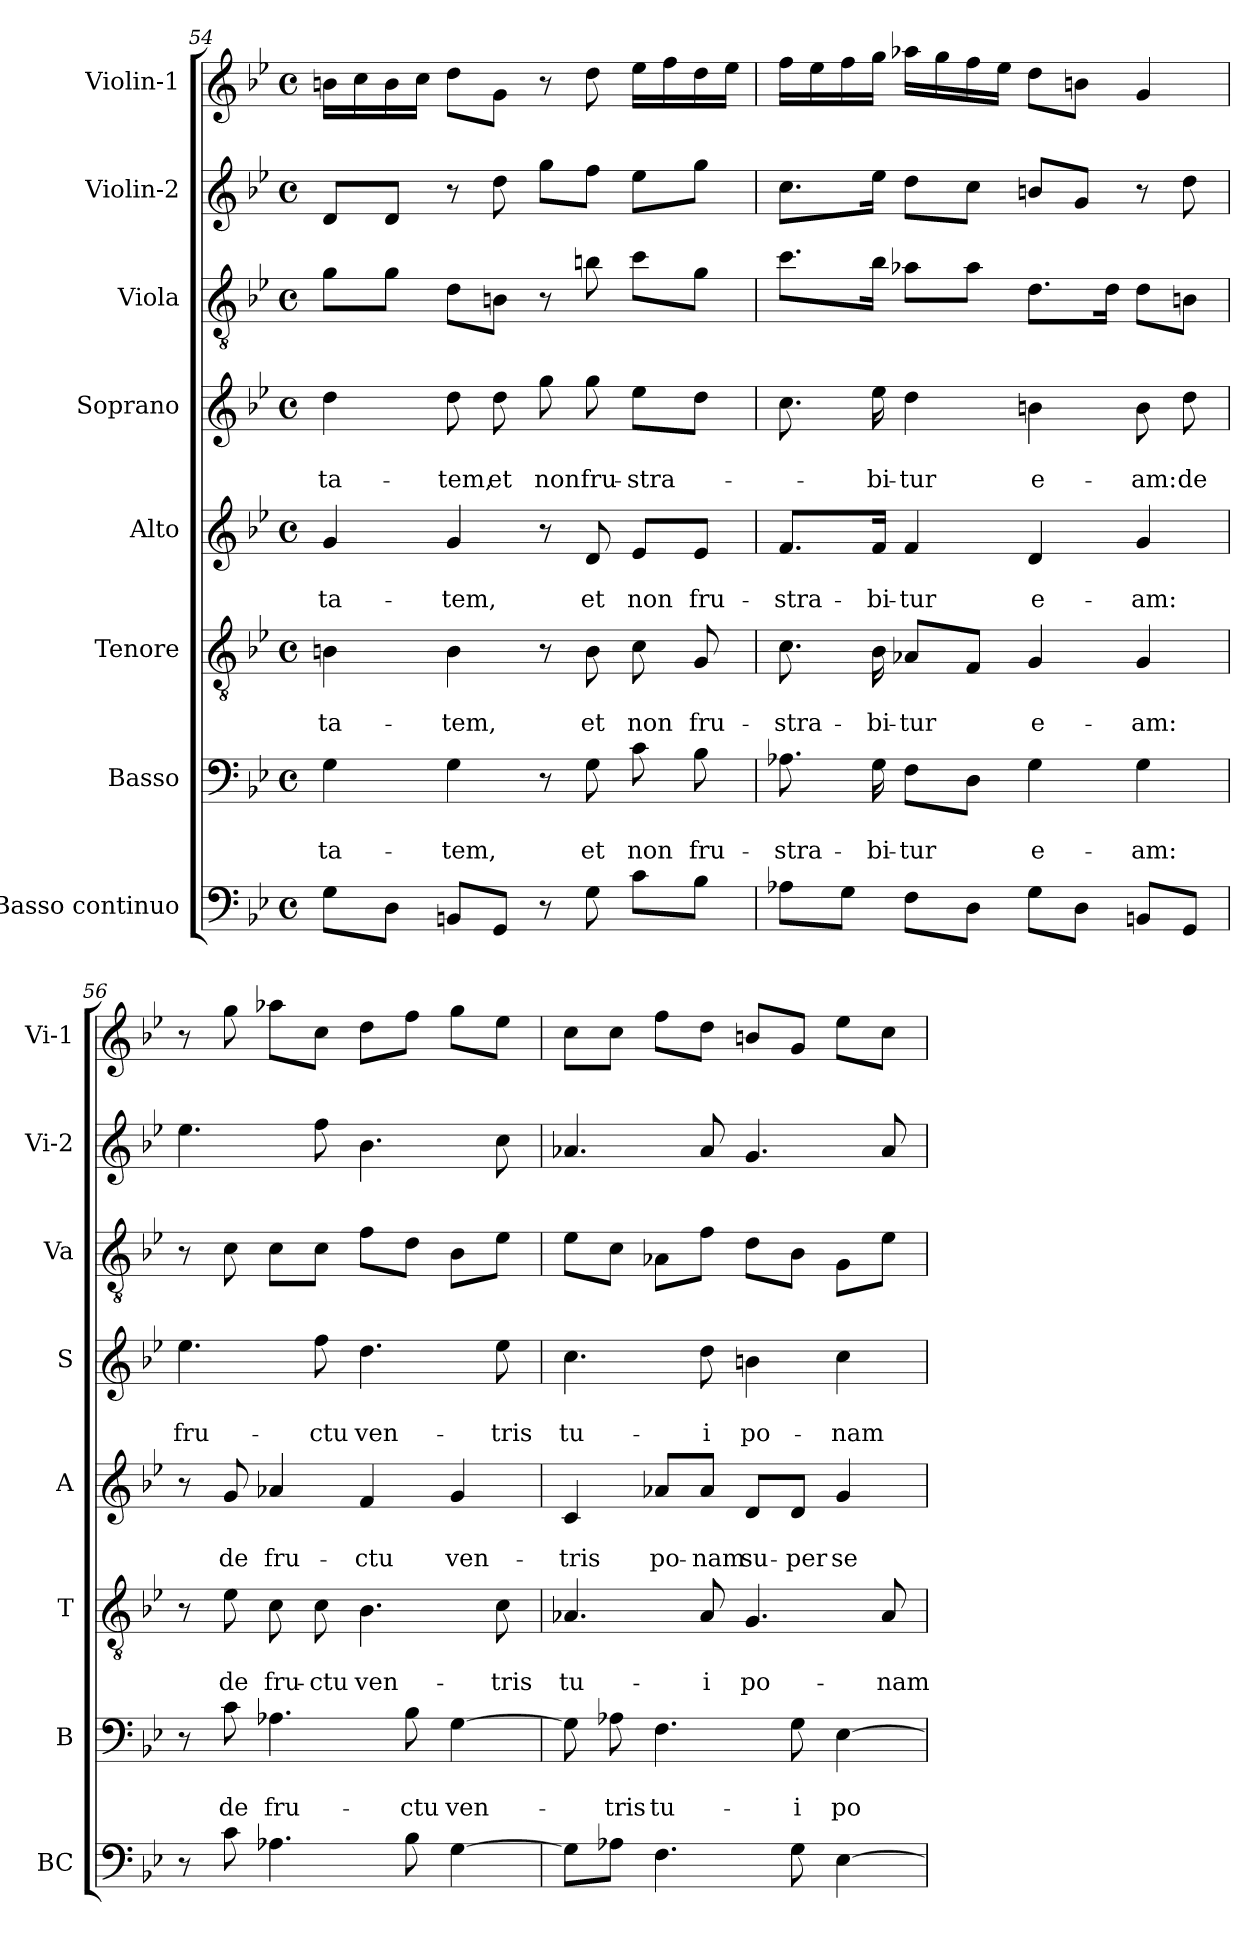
**kern	**kern	**text	**text	**kern	**text	**text	**kern	**text	**text	**kern	**text	**text	**kern	**kern	**kern
*part8	*part7	*part7	*part7	*part6	*part6	*part6	*part5	*part5	*part5	*part4	*part4	*part4	*part3	*part2	*part1
*staff8	*staff7	*staff7	*staff7	*staff6	*staff6	*staff6	*staff5	*staff5	*staff5	*staff4	*staff4	*staff4	*staff3	*staff2	*staff1
*I"Basso continuo	*I"Basso	*	*	*I"Tenore	*	*	*I"Alto	*	*	*I"Soprano	*	*	*I"Viola	*I"Violin-2	*I"Violin-1
*I'BC	*I'B	*	*	*I'T	*	*	*I'A	*	*	*I'S	*	*	*I'Va	*I'Vi-2	*I'Vi-1
*clefF4	*clefF4	*	*	*clefGv2	*	*	*clefG2	*	*	*clefG2	*	*	*clefGv2	*clefG2	*clefG2
*k[b-e-]	*k[b-e-]	*	*	*k[b-e-]	*	*	*k[b-e-]	*	*	*k[b-e-]	*	*	*k[b-e-]	*k[b-e-]	*k[b-e-]
*B-:	*B-:	*	*	*B-:	*	*	*B-:	*	*	*B-:	*	*	*B-:	*B-:	*B-:
*M4/4	*M4/4	*	*	*M4/4	*	*	*M4/4	*	*	*M4/4	*	*	*M4/4	*M4/4	*M4/4
*met(c)	*met(c)	*	*	*met(c)	*	*	*met(c)	*	*	*met(c)	*	*	*met(c)	*met(c)	*met(c)
=54	=54	=54	=54	=54	=54	=54	=54	=54	=54	=54	=54	=54	=54	=54	=54
!	!	!	!LO:LY:b	!	!	!LO:LY:b	!	!	!LO:LY:b	!	!	!LO:LY:b	!	!	!
8G\L	4G\	.	ta-	4Bn\	.	ta-	4g/	.	ta-	4dd\	.	ta-	8g\L	8d/L	16bn\LL
.	.	.	.	.	.	.	.	.	.	.	.	.	.	.	16cc\
8D\J	.	.	.	.	.	.	.	.	.	.	.	.	8g\J	8d/J	16b\
.	.	.	.	.	.	.	.	.	.	.	.	.	.	.	16cc\JJ
!	!	!	!LO:LY:b	!	!	!LO:LY:b	!	!	!LO:LY:b	!	!	!LO:LY:b	!	!	!
8BBn/L	4G\	.	-tem,	4B\	.	-tem,	4g/	.	-tem,	8dd\	.	-tem,	8d\L	8r	8dd\L
!	!	!	!	!	!	!	!	!	!	!	!	!LO:LY:b	!	!	!
8GG/J	.	.	.	.	.	.	.	.	.	8dd\	.	et	8Bn\J	8dd\	8g\J
!	!	!	!	!	!	!	!	!	!	!	!	!LO:LY:b	!	!	!
8r	8r	.	.	8r	.	.	8r	.	.	8gg\	.	non	8r	8gg\L	8r
!	!	!	!LO:LY:b	!	!	!LO:LY:b	!	!	!LO:LY:b	!	!	!LO:LY:b	!	!	!
8G\	8G\	.	et	8B\	.	et	8d/	.	et	8gg\	.	fru-	8bn\	8ff\J	8dd\
!	!	!	!LO:LY:b	!	!	!LO:LY:b	!	!	!LO:LY:b	!	!	!LO:LY:b	!	!	!
8c\L	8c\	.	non	8c\	.	non	8e-/L	.	non	8ee-\L	.	-stra-	8cc\L	8ee-\L	16ee-\LL
.	.	.	.	.	.	.	.	.	.	.	.	.	.	.	16ff\
!	!	!	!LO:LY:b	!	!	!LO:LY:b	!	!	!LO:LY:b	!	!	!	!	!	!
8B-\J	8B-\	.	fru-	8G/	.	fru-	8e-/J	.	fru-	8dd\J	.	.	8g\J	8gg\J	16dd\
.	.	.	.	.	.	.	.	.	.	.	.	.	.	.	16ee-\JJ
=55	=55	=55	=55	=55	=55	=55	=55	=55	=55	=55	=55	=55	=55	=55	=55
!	!	!	!LO:LY:b	!	!	!LO:LY:b	!	!	!LO:LY:b	!	!	!	!	!	!
8A-X\L	8.A-X\	.	-stra-	8.c\	.	-stra-	8.f/L	.	-stra-	8.cc\	.	.	8.cc\L	8.cc\L	16ff\LL
.	.	.	.	.	.	.	.	.	.	.	.	.	.	.	16ee-\
8G\J	.	.	.	.	.	.	.	.	.	.	.	.	.	.	16ff\
!	!	!	!LO:LY:b	!	!	!LO:LY:b	!	!	!LO:LY:b	!	!	!LO:LY:b	!	!	!
.	16G\	.	-bi-	16B-\	.	-bi-	16f/Jk	.	-bi-	16ee-\	.	-bi-	16b-\Jk	16ee-\Jk	16gg\JJ
!	!	!	!LO:LY:b	!	!	!LO:LY:b	!	!	!LO:LY:b	!	!	!LO:LY:b	!	!	!
8F\L	8F\L	.	-tur	8A-X/L	.	-tur	4f/	.	-tur	4dd\	.	-tur	8a-X\L	8dd\L	16aa-X\LL
.	.	.	.	.	.	.	.	.	.	.	.	.	.	.	16gg\
8D\J	8D\J	.	.	8F/J	.	.	.	.	.	.	.	.	8a-\J	8cc\J	16ff\
.	.	.	.	.	.	.	.	.	.	.	.	.	.	.	16ee-\JJ
!	!	!	!LO:LY:b	!	!	!LO:LY:b	!	!	!LO:LY:b	!	!	!LO:LY:b	!	!	!
8G\L	4G\	.	e-	4G/	.	e-	4d/	.	e-	4bn\	.	e-	8.d\L	8bn/L	8dd\L
8D\J	.	.	.	.	.	.	.	.	.	.	.	.	.	8g/J	8bn\J
.	.	.	.	.	.	.	.	.	.	.	.	.	16d\Jk	.	.
!	!	!	!LO:LY:b	!	!	!LO:LY:b	!	!	!LO:LY:b	!	!	!LO:LY:b	!	!	!
8BBn/L	4G\	.	-am:	4G/	.	-am:	4g/	.	-am:	8b\	.	-am:	8d\L	8r	4g/
!	!	!	!	!	!	!	!	!	!	!	!	!LO:LY:b	!	!	!
8GG/J	.	.	.	.	.	.	.	.	.	8dd\	.	de	8Bn\J	8dd\	.
!!LO:LB:g=z
=56	=56	=56	=56	=56	=56	=56	=56	=56	=56	=56	=56	=56	=56	=56	=56
!	!	!	!	!	!	!	!	!	!	!	!	!LO:LY:b	!	!	!
8r	8r	.	.	8r	.	.	8r	.	.	4.ee-\	.	fru-	8r	4.ee-\	8r
!	!	!	!LO:LY:b	!	!	!LO:LY:b	!	!	!LO:LY:b	!	!	!	!	!	!
8c\	8c\	.	de	8e-\	.	de	8g/	.	de	.	.	.	8c\	.	8gg\
!	!	!	!LO:LY:b	!	!	!LO:LY:b	!	!	!LO:LY:b	!	!	!	!	!	!
4.A-X\	4.A-X\	.	fru-	8c\	.	fru-	4a-X/	.	fru-	.	.	.	8c\L	.	8aa-X\L
!	!	!	!	!	!	!LO:LY:b	!	!	!	!	!	!LO:LY:b	!	!	!
.	.	.	.	8c\	.	-ctu	.	.	.	8ff\	.	-ctu	8c\J	8ff\	8cc\J
!	!	!	!	!	!	!LO:LY:b	!	!	!LO:LY:b	!	!	!LO:LY:b	!	!	!
.	.	.	.	4.B-\	.	ven-	4f/	.	-ctu	4.dd\	.	ven-	8f\L	4.b-\	8dd\L
!	!	!	!LO:LY:b	!	!	!	!	!	!	!	!	!	!	!	!
8B-\	8B-\	.	-ctu	.	.	.	.	.	.	.	.	.	8d\J	.	8ff\J
!	!	!	!LO:LY:b	!	!	!	!	!	!LO:LY:b	!	!	!	!	!	!
[4G\	[4G\	.	ven-	.	.	.	4g/	.	ven-	.	.	.	8B-\L	.	8gg\L
!	!	!	!	!	!	!LO:LY:b	!	!	!	!	!	!LO:LY:b	!	!	!
.	.	.	.	8c\	.	-tris	.	.	.	8ee-\	.	-tris	8e-\J	8cc\	8ee-\J
=57	=57	=57	=57	=57	=57	=57	=57	=57	=57	=57	=57	=57	=57	=57	=57
!	!	!	!	!	!	!LO:LY:b	!	!	!LO:LY:b	!	!	!LO:LY:b	!	!	!
8G\L]	8G\]	.	.	4.A-X/	.	tu-	4c/	.	-tris	4.cc\	.	tu-	8e-\L	4.a-X/	8cc\L
!	!	!	!LO:LY:b	!	!	!	!	!	!	!	!	!	!	!	!
8A-X\J	8A-X\	.	-tris	.	.	.	.	.	.	.	.	.	8c\J	.	8cc\J
!	!	!	!LO:LY:b	!	!	!	!	!	!LO:LY:b	!	!	!	!	!	!
4.F\	4.F\	.	tu-	.	.	.	8a-X/L	.	po-	.	.	.	8A-X\L	.	8ff\L
!	!	!	!	!	!	!LO:LY:b	!	!	!LO:LY:b	!	!	!LO:LY:b	!	!	!
.	.	.	.	8A-/	.	-i	8a-/J	.	-nam	8dd\	.	-i	8f\J	8a-/	8dd\J
!	!	!	!	!	!	!LO:LY:b	!	!	!LO:LY:b	!	!	!LO:LY:b	!	!	!
.	.	.	.	4.G/	.	po-	8d/L	.	su-	4bn\	.	po-	8d\L	4.g/	8bn/L
!	!	!	!LO:LY:b	!	!	!	!	!	!LO:LY:b	!	!	!	!	!	!
8G\	8G\	.	-i	.	.	.	8d/J	.	-per	.	.	.	8B-\J	.	8g/J
!	!	!	!LO:LY:b	!	!	!	!	!	!LO:LY:b	!	!	!LO:LY:b	!	!	!
[4E-\	[4E-\	.	po-	.	.	.	4g/	.	se-	4cc\	.	-nam	8G\L	.	8ee-\L
!	!	!	!	!	!	!LO:LY:b	!	!	!	!	!	!	!	!	!
.	.	.	.	8A-/	.	-nam	.	.	.	.	.	.	8e-\J	8a-/	8cc\J
=	=	=	=	=	=	=	=	=	=	=	=	=	=	=	=
*-	*-	*-	*-	*-	*-	*-	*-	*-	*-	*-	*-	*-	*-	*-	*-
